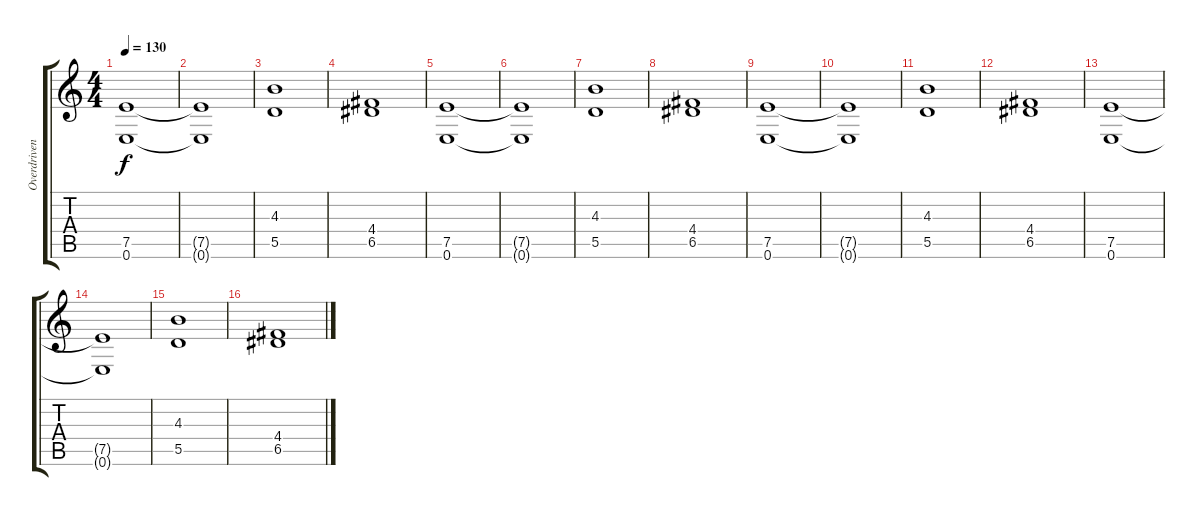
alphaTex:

\track ("Overdriven Guitar I" "Overdriven") {instrument overdrivenguitar}
\staff {score tabs}
\tuning (E4 B3 G3 D3 A2 E2) {hide}
\ts (4 4)
\tempo 130
\clef g2
\ks c
(7.5 0.6).1{dy f} |
(7.5{t} 0.6{t}).1 |
(4.3 5.5).1 |
(4.4 6.5).1 |
(7.5 0.6).1 |
(7.5{t} 0.6{t}).1 |
(4.3 5.5).1 |
(4.4 6.5).1 |
(7.5 0.6).1 |
(7.5{t} 0.6{t}).1 |
(4.3 5.5).1 |
(4.4 6.5).1 |
(7.5 0.6).1 |
(7.5{t} 0.6{t}).1 |
(4.3 5.5).1 |
(4.4 6.5).1
